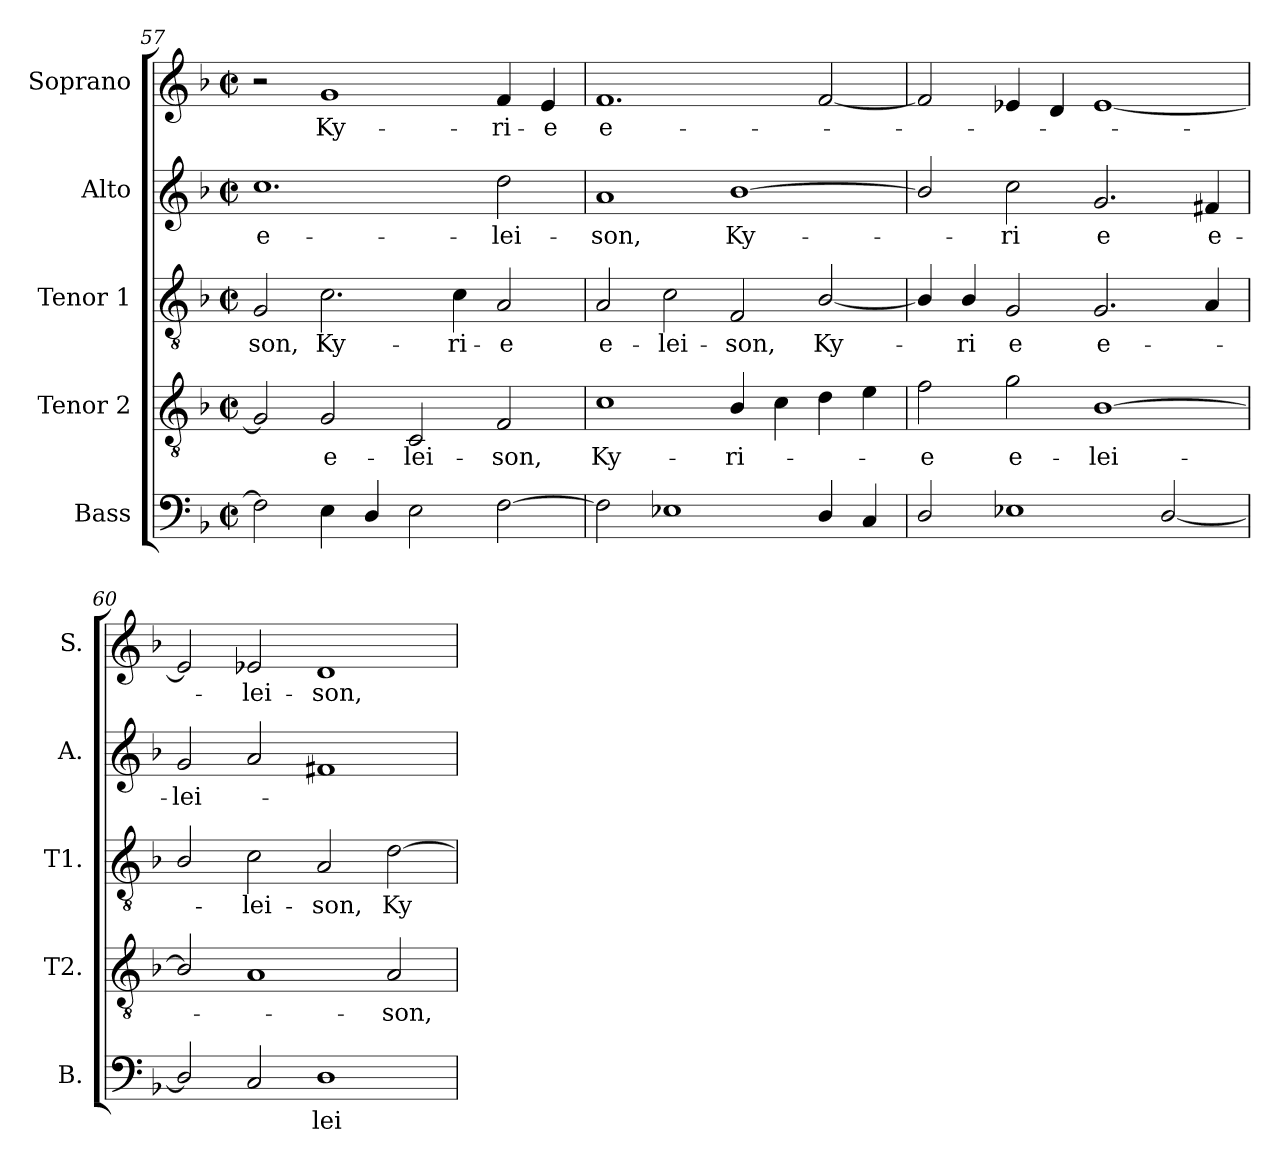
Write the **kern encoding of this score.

**kern	**text	**kern	**text	**kern	**text	**kern	**text	**kern	**text
*part5	*part5	*part4	*part4	*part3	*part3	*part2	*part2	*part1	*part1
*staff5	*staff5	*staff4	*staff4	*staff3	*staff3	*staff2	*staff2	*staff1	*staff1
*I"Bass	*	*I"Tenor 2	*	*I"Tenor 1	*	*I"Alto	*	*I"Soprano	*
*I'B.	*	*I'T2.	*	*I'T1.	*	*I'A.	*	*I'S.	*
*clefF4	*	*clefGv2	*	*clefGv2	*	*clefG2	*	*clefG2	*
*	*	*ITrd7c12	*	*ITrd7c12	*	*	*	*	*
*k[b-]	*	*k[b-]	*	*k[b-]	*	*k[b-]	*	*k[b-]	*
*F:	*	*F:	*	*F:	*	*F:	*	*F:	*
*M2/2	*	*M2/2	*	*M2/2	*	*M2/2	*	*M2/2	*
*met(c|)	*	*met(c|)	*	*met(c|)	*	*met(c|)	*	*met(c|)	*
=57	=57	=57	=57	=57	=57	=57	=57	=57	=57
!	!	!	!	!	!LO:LY:b:color=#000000	!	!	!	!
!	!	!	!	!	!	!	!LO:LY:b:color=#000000	!	!
2Fi\]	.	2GGi/]	.	2GGi/	-son,	1.cci	e-	2r	.
!	!	!	!LO:LY:b:color=#000000	!	!	!	!	!	!
!	!	!	!	!	!LO:LY:b:color=#000000	!	!	!	!
!	!	!	!	!	!	!	!	!	!LO:LY:b:color=#000000
4Ei\	.	2GGi/	e-	2.Ci\	Ky-	.	.	1gi	Ky-
4Di/	.	.	.	.	.	.	.	.	.
!	!	!	!LO:LY:b:color=#000000	!	!	!	!	!	!
2Ei\	.	2CCi/	-lei-	.	.	.	.	.	.
!	!	!	!	!	!LO:LY:b:color=#000000	!	!	!	!
.	.	.	.	4Ci\	-ri-	.	.	.	.
!	!	!	!LO:LY:b:color=#000000	!	!	!	!	!	!
!	!	!	!	!	!LO:LY:b:color=#000000	!	!	!	!
!	!	!	!	!	!	!	!LO:LY:b:color=#000000	!	!
!	!	!	!	!	!	!	!	!	!LO:LY:b:color=#000000
[>2Fi\	.	2FFi/	-son,	2AAi/	-e	2ddi\	-lei-	4fi/	-ri-
!	!	!	!	!	!	!	!	!	!LO:LY:b:color=#000000
.	.	.	.	.	.	.	.	4ei/	-e
=58	=58	=58	=58	=58	=58	=58	=58	=58	=58
!	!	!	!LO:LY:b:color=#000000	!	!	!	!	!	!
!	!	!	!	!	!LO:LY:b:color=#000000	!	!	!	!
!	!	!	!	!	!	!	!LO:LY:b:color=#000000	!	!
!	!	!	!	!	!	!	!	!	!LO:LY:b:color=#000000
2Fi\]	.	1Ci	Ky-	2AAi/	e-	1ai	-son,	1.fi	e-
!	!	!	!	!	!LO:LY:b:color=#000000	!	!	!	!
1E-Xi	.	.	.	2Ci\	-lei-	.	.	.	.
!	!	!	!LO:LY:b:color=#000000	!	!	!	!	!	!
!	!	!	!	!	!LO:LY:b:color=#000000	!	!	!	!
!	!	!	!	!	!	!	!LO:LY:b:color=#000000	!	!
.	.	4BB-i/	-ri-	2FFi/	-son,	[<1b-i	Ky-	.	.
.	.	4Ci\	.	.	.	.	.	.	.
!	!	!	!	!	!LO:LY:b:color=#000000	!	!	!	!
4Di/	.	4Di\	.	[<2BB-i/	Ky-	.	.	[<2fi/	.
4Ci/	.	4Ei\	.	.	.	.	.	.	.
!!LO:PB:g=z
=59	=59	=59	=59	=59	=59	=59	=59	=59	=59
!	!	!	!LO:LY:b:color=#000000	!	!	!	!	!	!
2Di/	.	2Fi\	-e	4BB-i/]	.	2b-i/]	.	2fi/]	.
!	!	!	!	!	!LO:LY:b:color=#000000	!	!	!	!
.	.	.	.	4BB-i/	-ri	.	.	.	.
!	!	!	!LO:LY:b:color=#000000	!	!	!	!	!	!
!	!	!	!	!	!LO:LY:b:color=#000000	!	!	!	!
!	!	!	!	!	!	!	!LO:LY:b:color=#000000	!	!
1E-Xi	.	2Gi\	e-	2GGi/	e	2cci\	-ri	4e-Xi/	.
.	.	.	.	.	.	.	.	4di/	.
!	!	!	!LO:LY:b:color=#000000	!	!	!	!	!	!
!	!	!	!	!	!LO:LY:b:color=#000000	!	!	!	!
!	!	!	!	!	!	!	!LO:LY:b:color=#000000	!	!
.	.	[<1BB-i	-lei-	2.GGi/	e-	2.gi/	e	[<1e-i	.
[<2Di/	.	.	.	.	.	.	.	.	.
!	!	!	!	!	!	!	!LO:LY:b:color=#000000	!	!
.	.	.	.	4AAi/	.	4f#Xi/	e-	.	.
=60	=60	=60	=60	=60	=60	=60	=60	=60	=60
!	!	!	!	!	!	!	!LO:LY:b:color=#000000	!	!
2Di/]	.	2BB-i/]	.	2BB-i/	.	2gi/	-lei-	2e-i/]	.
!	!	!	!	!	!LO:LY:b:color=#000000	!	!	!	!
!	!	!	!	!	!	!	!	!	!LO:LY:b:color=#000000
2Ci/	.	1AAi	.	2Ci\	-lei-	2ai/	.	2e-Xi/	-lei-
!	!LO:LY:b:color=#000000	!	!	!	!	!	!	!	!
!	!	!	!	!	!LO:LY:b:color=#000000	!	!	!	!
!	!	!	!	!	!	!	!	!	!LO:LY:b:color=#000000
1Di	-lei-	.	.	2AAi/	-son,	1f#Xi	.	1di	-son,
!	!	!	!LO:LY:b:color=#000000	!	!	!	!	!	!
!	!	!	!	!	!LO:LY:b:color=#000000	!	!	!	!
.	.	2AAi/	-son,	[>2Di\	Ky-	.	.	.	.
=	=	=	=	=	=	=	=	=	=
*-	*-	*-	*-	*-	*-	*-	*-	*-	*-
